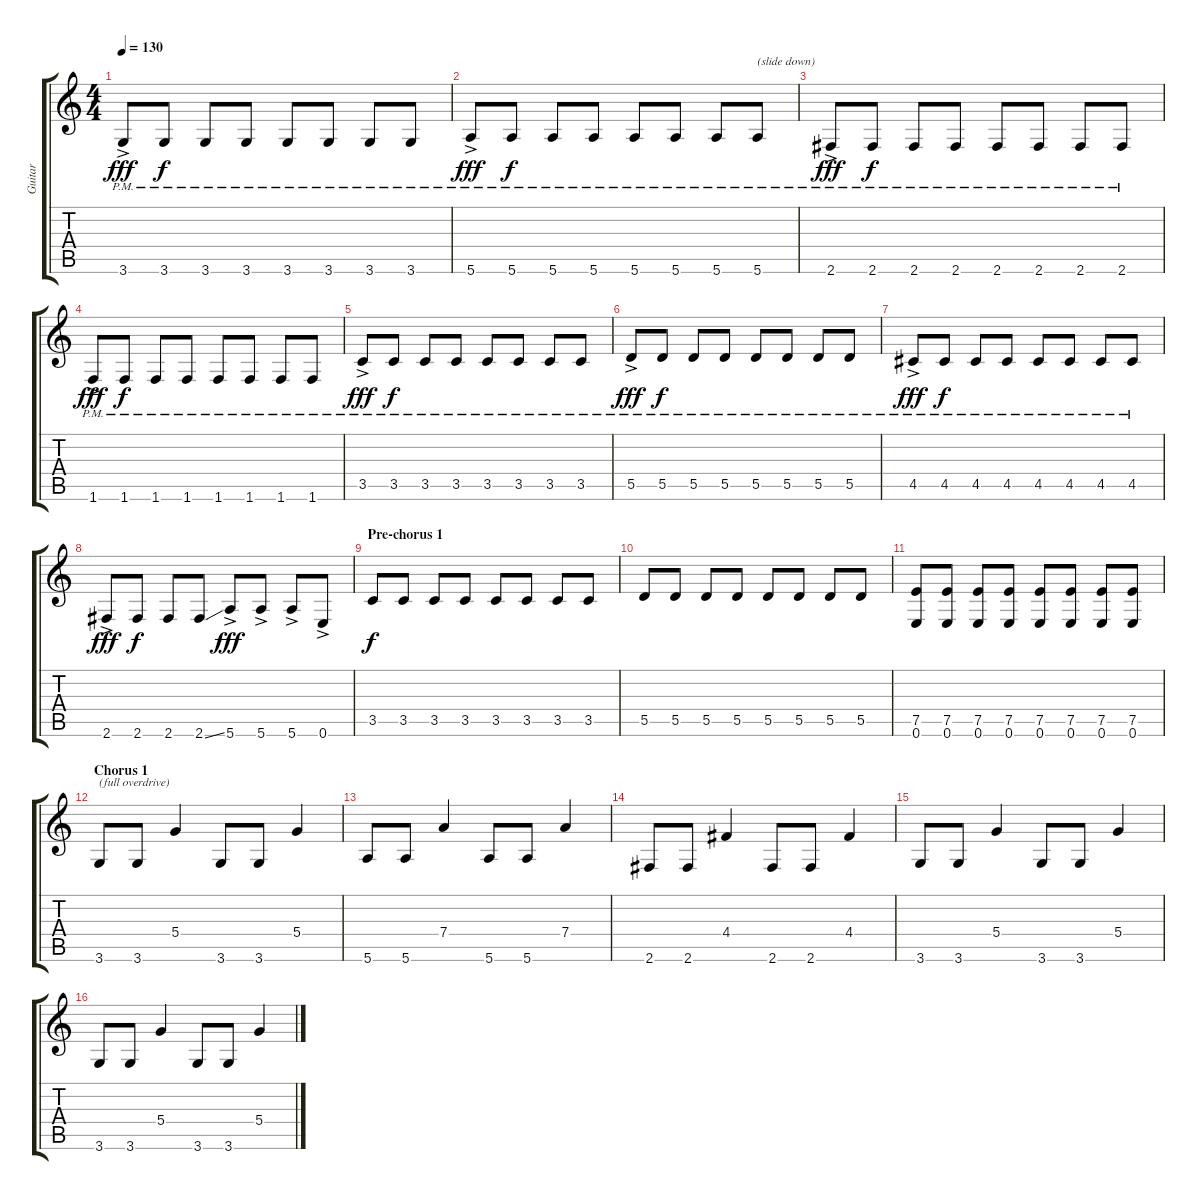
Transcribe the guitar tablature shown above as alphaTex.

\track ("Guitar" "Guitar") {instrument electricguitarmuted}
\staff {score tabs}
\tuning (E4 B3 G3 D3 A2 E2) {hide}
\ts (4 4)
\tempo 130
\clef g2
\ks c
3.6{ac pm}.8{dy fff} 3.6{pm}.8{dy f} 3.6{pm}.8 3.6{pm}.8 3.6{pm}.8 3.6{pm}.8 3.6{pm}.8 3.6{pm}.8 |
5.6{ac pm}.8{dy fff} 5.6{pm}.8{dy f} 5.6{pm}.8 5.6{pm}.8 5.6{pm}.8 5.6{pm}.8 5.6{pm}.8 5.6{pm}.8{txt "(slide down)"} |
2.6{ac pm}.8{dy fff} 2.6{pm}.8{dy f} 2.6{pm}.8 2.6{pm}.8 2.6{pm}.8 2.6{pm}.8 2.6{pm}.8 2.6{pm}.8 |
1.6{ac pm}.8{dy fff} 1.6{pm}.8{dy f} 1.6{pm}.8 1.6{pm}.8 1.6{pm}.8 1.6{pm}.8 1.6{pm}.8 1.6{pm}.8 |
3.5{ac pm}.8{dy fff} 3.5{pm}.8{dy f} 3.5{pm}.8 3.5{pm}.8 3.5{pm}.8 3.5{pm}.8 3.5{pm}.8 3.5{pm}.8 |
5.5{ac pm}.8{dy fff} 5.5{pm}.8{dy f} 5.5{pm}.8 5.5{pm}.8 5.5{pm}.8 5.5{pm}.8 5.5{pm}.8 5.5{pm}.8 |
4.5{ac pm}.8{dy fff} 4.5{pm}.8{dy f} 4.5{pm}.8 4.5{pm}.8 4.5{pm}.8 4.5{pm}.8 4.5{pm}.8 4.5{pm}.8 |
2.6{ac}.8{dy fff} 2.6.8{dy f} 2.6.8 2.6{ss}.8 5.6{ac}.8{dy fff} 5.6{ac}.8 5.6{ac}.8 0.6{ac}.8 |
\section ("" "Pre-chorus 1")
3.5.8{dy f} 3.5.8 3.5.8 3.5.8 3.5.8 3.5.8 3.5.8 3.5.8 |
5.5.8 5.5.8 5.5.8 5.5.8 5.5.8 5.5.8 5.5.8 5.5.8 |
(7.5 0.6).8 (7.5 0.6).8 (7.5 0.6).8 (7.5 0.6).8 (7.5 0.6).8 (7.5 0.6).8 (7.5 0.6).8 (7.5 0.6).8 |
\section ("" "Chorus 1")
3.6.8{txt "(full overdrive)" balance 8 instrument overdrivenguitar} 3.6.8 5.4.4 3.6.8 3.6.8 5.4.4 |
5.6.8 5.6.8 7.4.4 5.6.8 5.6.8 7.4.4 |
2.6.8 2.6.8 4.4.4 2.6.8 2.6.8 4.4.4 |
3.6.8 3.6.8 5.4.4 3.6.8 3.6.8 5.4.4 |
3.6.8 3.6.8 5.4.4 3.6.8 3.6.8 5.4.4
